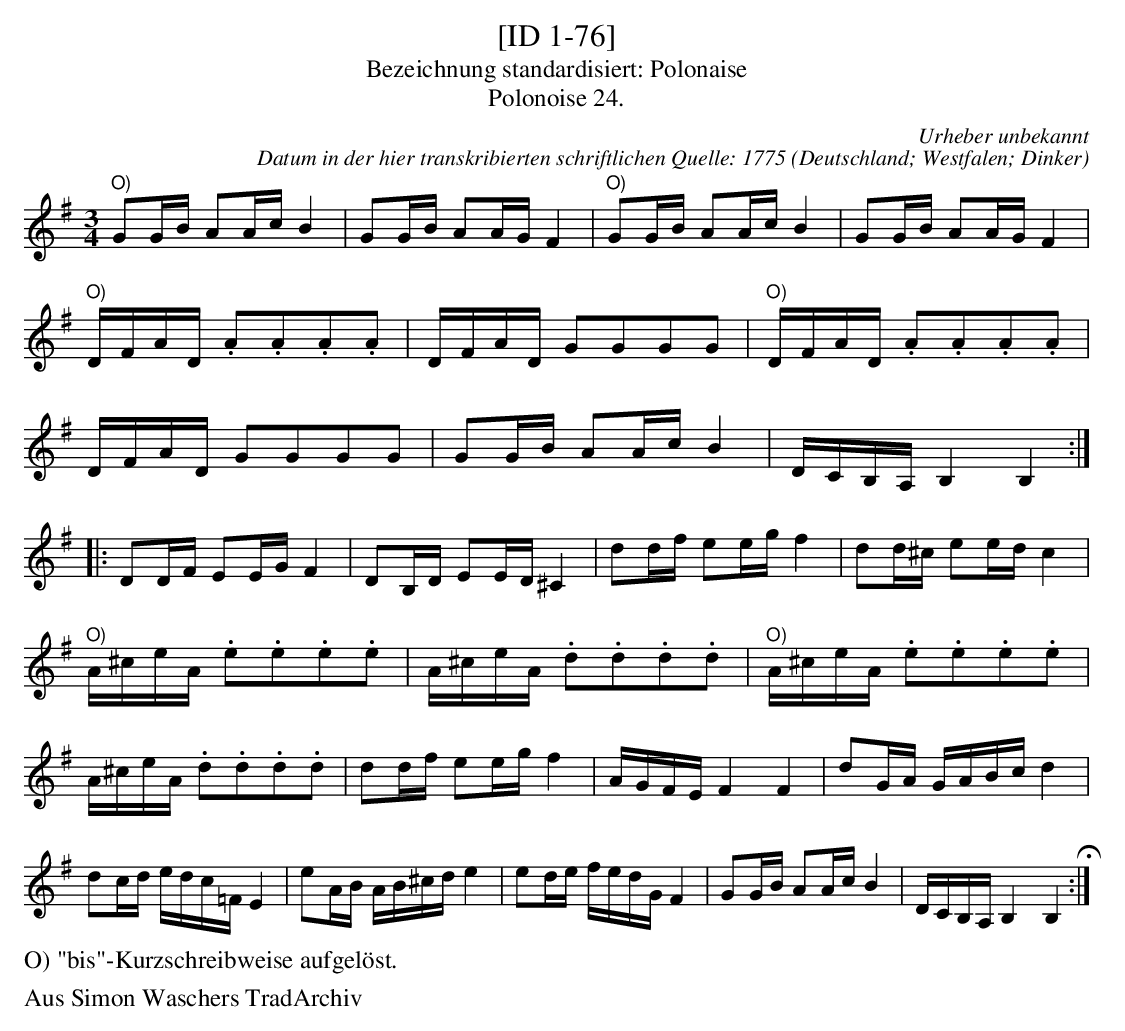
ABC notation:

X:1
T:[ID 1-76]
T:Bezeichnung standardisiert: Polonaise
T:Polonoise 24.
C:Urheber unbekannt
C:Datum in der hier transkribierten schriftlichen Quelle: 1775
O:Deutschland; Westfalen; Dinker
L:1/16
M:3/4
K:G
"^O)"G2GB A2AcB4 | G2GB A2AGF4 | \
"^O)"G2GB A2AcB4 | G2GB A2AGF4 | \
"^O)"DFAD .A2.A2.A2.A2 | DFAD G2G2G2G2 | \
"^O)"DFAD .A2.A2.A2.A2 | DFAD G2G2G2G2 | G2GB A2AcB4 | DCB,A,B,4B,4 ::
D2DF E2EGF4 | D2B,D E2ED^C4 | d2df e2egf4 | d2d^c e2edc4 | \
"^O)"A^ceA .e2.e2.e2.e2 | A^ceA .d2.d2.d2.d2 | \
"^O)"A^ceA .e2.e2.e2.e2 | A^ceA .d2.d2.d2.d2 | d2df e2egf4 | AGFEF4F4 | d2GA GABcd4 | d2cd edc=FE4 | e2AB AB^cde4 | e2de fedGF4 | G2GB A2AcB4 | DCB,A,B,4B,4 H:|
